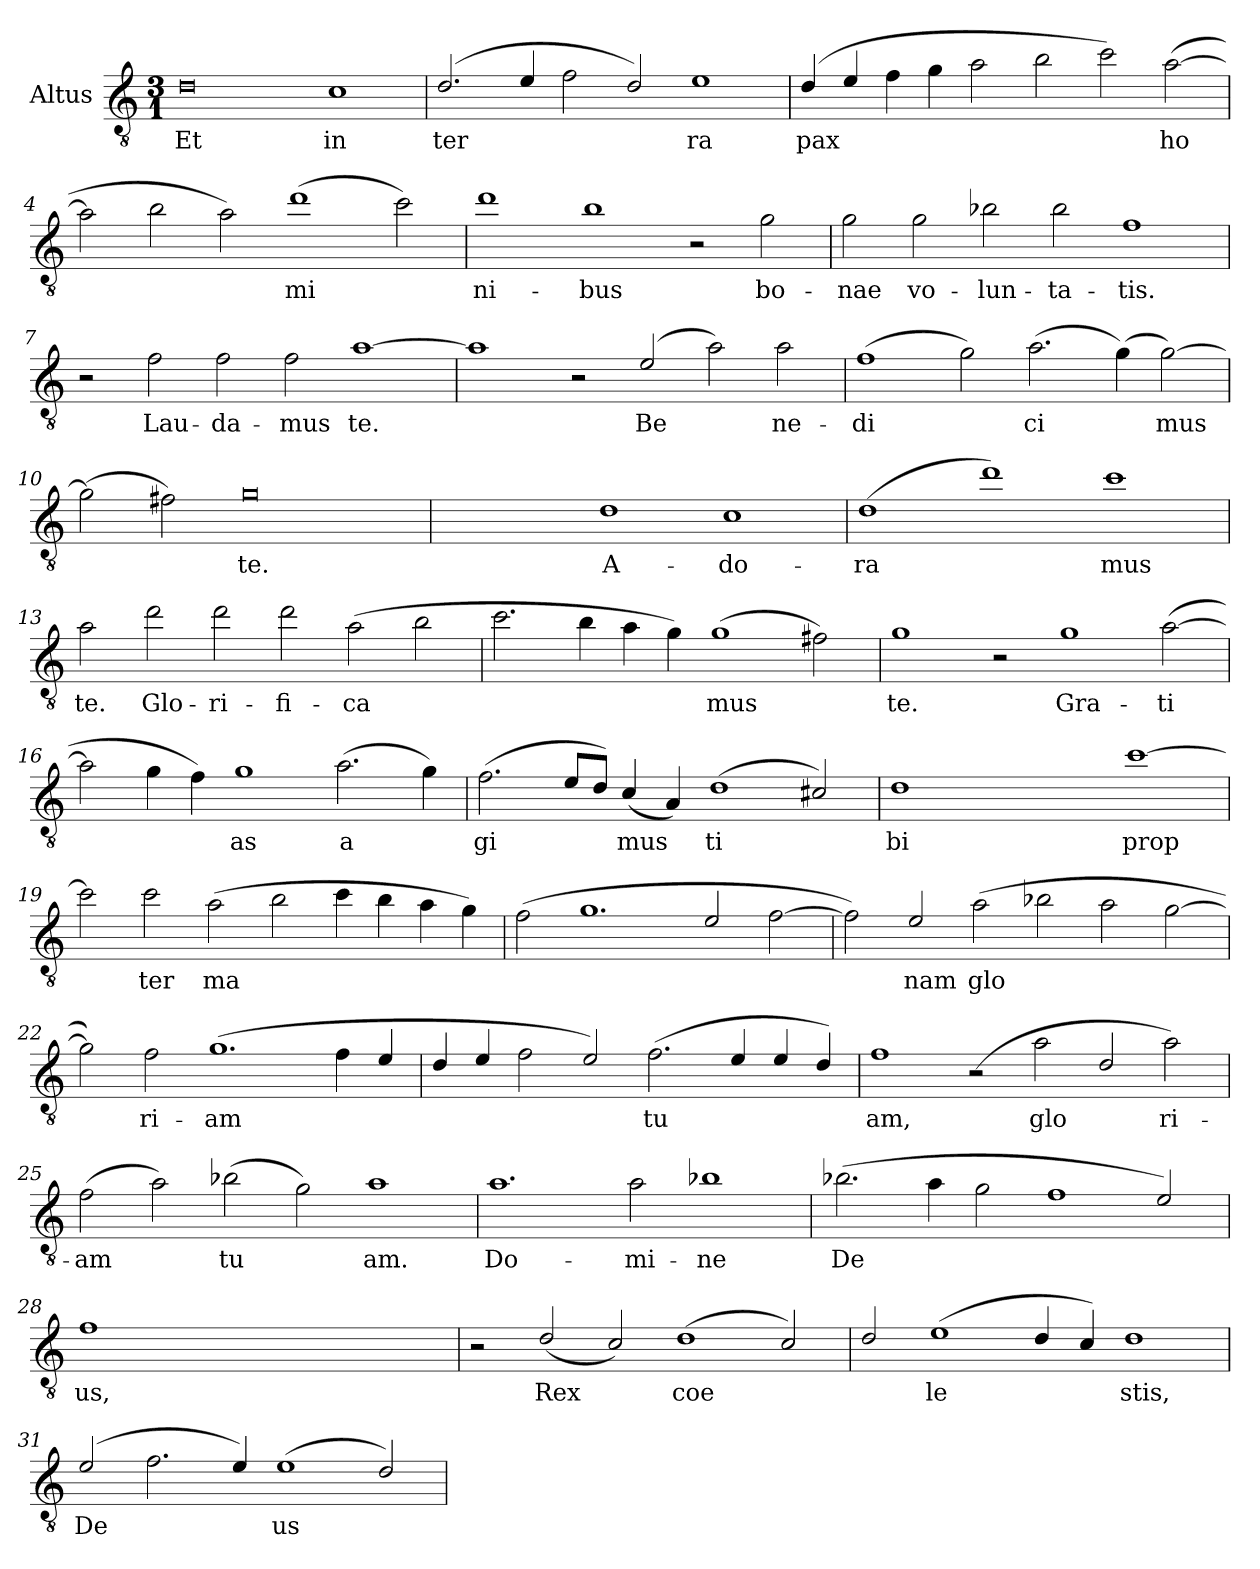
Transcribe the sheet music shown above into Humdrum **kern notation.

**kern	**text
*part1	*part1
*staff1	*staff1
*I"Altus	*
*I'A	*
*clefGv2	*
*ITrd4c7	*
*k[b-]	*
*M3/1	*
=1	=1
!	!LO:LY:b
0G	Et
!	!LO:LY:b
1F	in
=2	=2
!	!LO:LY:b
(2.G/	ter
4A/	.
2B-\	.
2G/)	.
!	!LO:LY:b
1A	ra
=3	=3
!	!LO:LY:b
(4G/	pax
4A/	.
4B-\	.
4c\	.
2d\	.
2e\	.
2f\)	.
!	!LO:LY:b
([2d\	ho
!!LO:LB:g=z
=4	=4
2d\]	.
2e\	.
2d\)	.
!	!LO:LY:b
(1g	mi
2f\)	.
=5	=5
!	!LO:LY:b
1g	ni-
!	!LO:LY:b
1e	bus
2r	.
!	!LO:LY:b
2c\	bo-
!!LO:LB:g=z
=6	=6
!	!LO:LY:b
2c\	nae
!	!LO:LY:b
2c\	vo-
!	!LO:LY:b
2e-X\	lun-
!	!LO:LY:b
2e-\	ta-
!	!LO:LY:b
1B-	tis.
=7	=7
2r	.
!	!LO:LY:b
2B-\	Lau-
!	!LO:LY:b
2B-\	da-
!	!LO:LY:b
2B-\	mus
!	!LO:LY:b
[1d	te.
=8	=8
1d]	.
2r	.
!	!LO:LY:b
(2A/	Be
2d\)	.
!	!LO:LY:b
2d\	ne-
!!LO:LB:g=z
=9	=9
!	!LO:LY:b
(1B-	di
2c\)	.
!	!LO:LY:b
(2.d\	ci
(4c\)	.
!	!LO:LY:b
[2c\)	mus
!!LO:LB:g=z
=10	=10
(2c\]	.
2Bn\)	.
!	!LO:LY:b
0c	te.
=11	=11
2ryy	.
2ryy	.
!	!LO:LY:b
1G	A-
!	!LO:LY:b
1F	do-
=12	=12
!	!LO:LY:b
(1G	ra
1g)	.
!	!LO:LY:b
1f	mus
=13	=13
!	!LO:LY:b
2d\	te.
!	!LO:LY:b
2g\	Glo-
!	!LO:LY:b
2g\	ri-
!	!LO:LY:b
2g\	fi-
!	!LO:LY:b
(2d\	ca
2e\	.
!!LO:LB:g=z
=14	=14
2.f\	.
4e\	.
4d\	.
4c\)	.
!	!LO:LY:b
(1c	mus
2Bn\)	.
!!LO:LB:g=z
=15	=15
!	!LO:LY:b
1c	te.
2r	.
!	!LO:LY:b
1c	Gra-
!	!LO:LY:b
([2d\	ti
=16	=16
2d\]	.
4c\	.
4B-\)	.
!	!LO:LY:b
1c	as
!	!LO:LY:b
(2.d\	a
4c\)	.
=17	=17
!	!LO:LY:b
(2.B-\	gi
8A/L	.
8G/J)	.
!	!LO:LY:b
(4F/	mus
4D/)	.
!	!LO:LY:b
(1G	ti
2F#X/)	.
!!LO:LB:g=z
=18	=18
!	!LO:LY:b
1G	bi
2ryy	.
2ryy	.
!	!LO:LY:b
[1f	prop
=19	=19
2f\]	.
!	!LO:LY:b
2f\	ter
!	!LO:LY:b
(2d\	ma
2e\	.
4f\	.
4e\	.
4d\	.
4c\)	.
!!LO:LB:g=z
=20	=20
(2B-\	.
1.c	.
2A/	.
[2B-\	.
=21	=21
2B-\])	.
!	!LO:LY:b
2A/	nam
!	!LO:LY:b
(2d\	glo
2e-X\	.
2d\	.
[2c\	.
=22	=22
2c\])	.
!	!LO:LY:b
2B-\	ri-
!	!LO:LY:b
(1.c	am
4B-\	.
4A/	.
!!LO:LB:g=z
=23	=23
4G/	.
4A/	.
2B-\	.
2A/)	.
!	!LO:LY:b
(2.B-\	tu
4A/	.
4A/	.
4G/)	.
=24	=24
!	!LO:LY:b
1B-	am,
(2r	.
!	!LO:LY:b
2d\	glo
2G/	.
!	!LO:LY:b
2d\)	ri-
!!LO:LB:g=z
=25	=25
!	!LO:LY:b
(2B-\	am
2d\)	.
!	!LO:LY:b
(2e-X\	tu
2c\)	.
!	!LO:LY:b
1d	am.
=26	=26
!	!LO:LY:b
1.d	Do-
!	!LO:LY:b
2d\	mi-
!	!LO:LY:b
1e-X	ne
=27	=27
!	!LO:LY:b
(2.e-X\	De
4d\	.
2c\	.
1B-	.
2A/)	.
!!LO:LB:g=z
=28	=28
!	!LO:LY:b
1B-	us,
2ryy	.
2ryy	.
2ryy	.
2ryy	.
=29	=29
2r	.
!	!LO:LY:b
(2G/	Rex
2F/)	.
!	!LO:LY:b
(1G	coe
2F/)	.
!!LO:PB:g=z
=30	=30
!	!LO:LY:b
2G/	_-
!	!LO:LY:b
(1A	le
4G/	.
4F/)	.
!	!LO:LY:b
1G	stis,
=31	=31
!	!LO:LY:b
(2A/	De
2.B-\	.
4A/)	.
!	!LO:LY:b
(1A	us
2G/)	.
=	=
*-	*-
